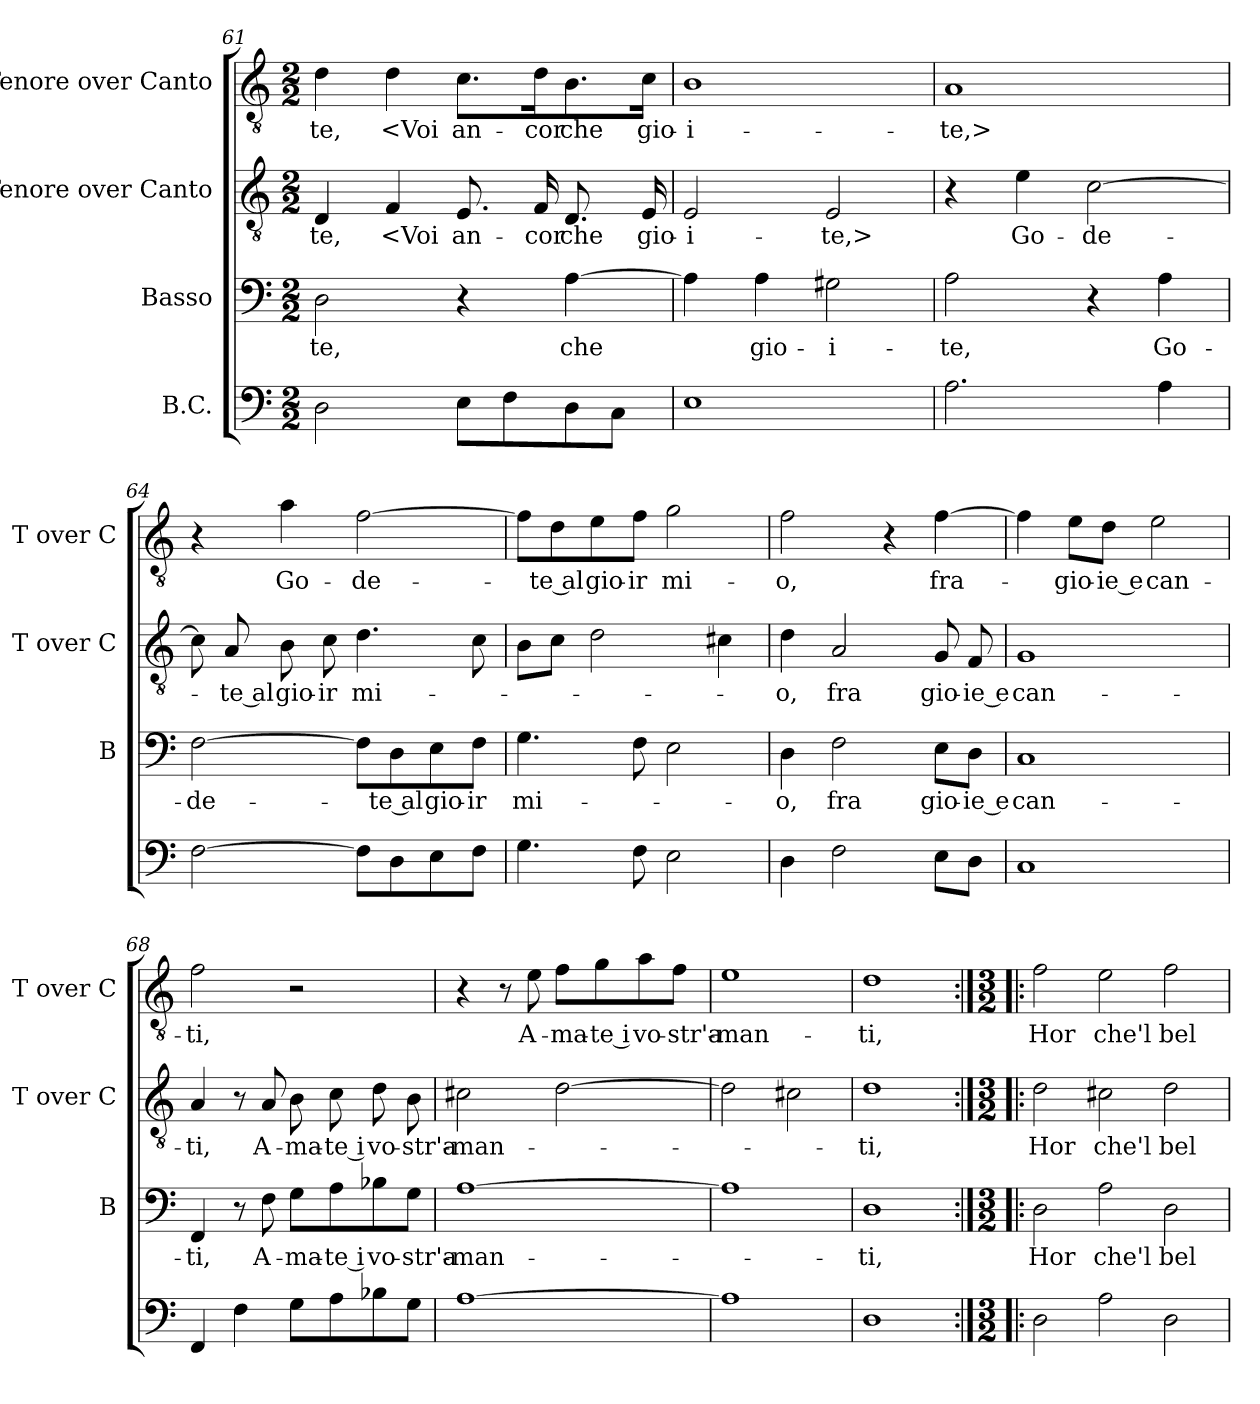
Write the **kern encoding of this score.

**kern	**kern	**text	**kern	**text	**kern	**text
*part4	*part3	*part3	*part2	*part2	*part1	*part1
*staff4	*staff3	*staff3	*staff2	*staff2	*staff1	*staff1
*I"B.C.	*I"Basso	*	*I"Tenore over Canto	*	*I"Tenore over Canto	*
*	*I'B	*	*I'T over C	*	*I'T over C	*
*clefF4	*clefF4	*	*clefGv2	*	*clefGv2	*
*k[]	*k[]	*	*k[]	*	*k[]	*
*C:	*C:	*	*C:	*	*C:	*
*M2/2	*M2/2	*	*M2/2	*	*M2/2	*
=61	=61	=61	=61	=61	=61	=61
2D	2D	-te,	4D	-te,	4d	-te,
.	.	.	4F	<Voi	4d	<Voi
8EL	4r	.	8.E	an-	8.c\L	an-
8F	.	.	.	.	.	.
.	.	.	16F	-cor	16d\K	-cor
8D	[4A	che	8.D	che	8.B\	che
8CJ	.	.	.	.	.	.
.	.	.	16E	gio-	16c\Jk	gio-
=62	=62	=62	=62	=62	=62	=62
1E	4A]	.	2E	-i-	1B	-i-
.	4A	gio-	.	.	.	.
.	2G#X	-i-	2E	-te,>	.	.
=63	=63	=63	=63	=63	=63	=63
2.A	2A	-te,	4r	.	1A	-te,>
.	.	.	4e	Go-	.	.
.	4r	.	[2c	-de-	.	.
4A	4A	Go-	.	.	.	.
=64	=64	=64	=64	=64	=64	=64
[2F	[2F	-de-	8c]	.	4r	.
.	.	.	8A	-te al	.	.
.	.	.	8B	gio-	4a	Go-
.	.	.	8c	-ir	.	.
8FL]	8F\L]	.	4.d	mi-	[2f	-de-
8D	8D\	-te al	.	.	.	.
8E	8E\	gio-	.	.	.	.
8FJ	8F\J	-ir	8c	.	.	.
=65	=65	=65	=65	=65	=65	=65
4.G	4.G	mi-	8BL	.	8f\L]	.
.	.	.	8cJ	.	8d\	-te al
.	.	.	2d	.	8e\	gio-
8F	8F	.	.	.	8f\J	-ir
2E	2E	.	.	.	2g	mi-
.	.	.	4c#X	.	.	.
=66	=66	=66	=66	=66	=66	=66
4D	4D	-o,	4d	-o,	2f	-o,
2F	2F	fra	2A	fra	.	.
.	.	.	.	.	4r	.
8EL	8E\L	gio-	8G	gio-	[4f	fra-
8DJ	8D\J	-ie e	8F	-ie e	.	.
=67	=67	=67	=67	=67	=67	=67
1C	1C	can-	1G	can-	4f]	.
.	.	.	.	.	8e\L	-gio-
.	.	.	.	.	8d\J	-ie e
.	.	.	.	.	2e	can-
=68	=68	=68	=68	=68	=68	=68
4FF	4FF	-ti,	4A	-ti,	2f	-ti,
4F	8r	.	8r	.	.	.
.	8F	A-	8A	A-	.	.
8GL	8G\L	-ma-	8B	-ma-	2r	.
8A	8A\	-te i	8c	-te i	.	.
8B-X	8B-X\	vo-	8d	vo-	.	.
8GJ	8G\J	-str'a-	8B	-str'a-	.	.
=69	=69	=69	=69	=69	=69	=69
[1A	[1A	-man-	2c#X	-man-	4r	.
.	.	.	.	.	8r	.
.	.	.	.	.	8e	A-
.	.	.	[2d	.	8f\L	-ma-
.	.	.	.	.	8g\	-te i
.	.	.	.	.	8a\	vo-
.	.	.	.	.	8f\J	-str'a-
=70	=70	=70	=70	=70	=70	=70
1A]	1A]	.	2d]	.	1e	-man-
.	.	.	2c#X	.	.	.
=71	=71	=71	=71	=71	=71	=71
1D	1D	-ti,	1d	-ti,	1d	-ti,
=72:|!|:	=72:|!|:	=72:|!|:	=72:|!|:	=72:|!|:	=72:|!|:	=72:|!|:
*M3/2	*M3/2	*	*M3/2	*	*M3/2	*
2D	2D	Hor	2d	Hor	2f	Hor
2A	2A	che'l	2c#X	che'l	2e	che'l
2D	2D	bel	2d	bel	2f	bel
=	=	=	=	=	=	=
*-	*-	*-	*-	*-	*-	*-
